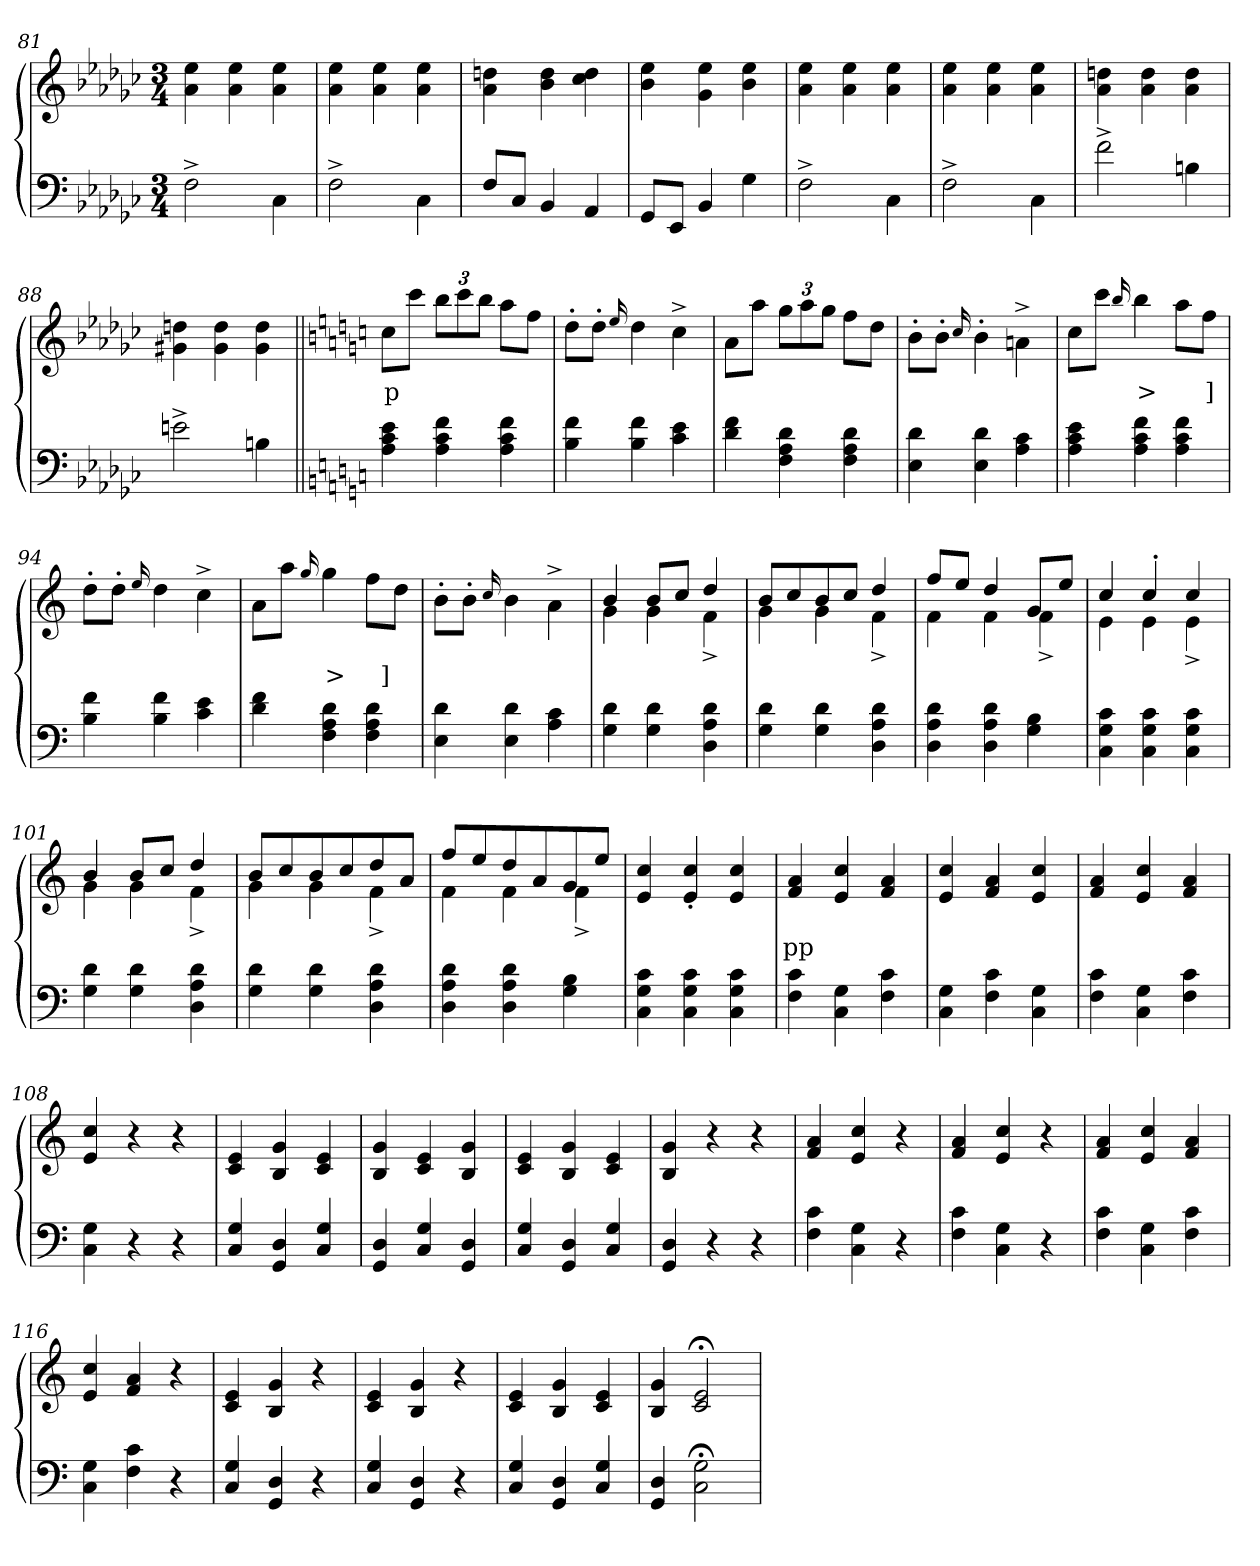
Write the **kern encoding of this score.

**kern	**kern	**text
*part2	*part1	*part1
*staff2	*staff1	*staff1
*clefF4	*clefG2	*
*k[b-e-a-d-g-c-]	*k[b-e-a-d-g-c-]	*
*M3/4	*M3/4	*
=81	=81	=81
2F^>	4ee- 4a-	.
.	4ee- 4a-	.
4C-\	4ee- 4a-	.
=82	=82	=82
2F^>	4ee- 4a-	.
.	4ee- 4a-	.
4C-\	4ee- 4a-	.
=83	=83	=83
8F/L	4ddn 4a-	.
8C-J	.	.
4BB-	4dd 4b-	.
4AA-	4dd 4cc-	.
=84	=84	=84
8GG-L	4ee- 4b-	.
8EE-J	.	.
4BB-	4ee- 4g-	.
4G-	4ee- 4b-	.
=85	=85	=85
2F^>	4ee- 4a-	.
.	4ee- 4a-	.
4C-\	4ee- 4a-	.
=86	=86	=86
2F^>	4ee- 4a-	.
.	4ee- 4a-	.
4C-\	4ee- 4a-	.
=87	=87	=87
2f^>	4ddn 4a-	.
.	4dd 4a-	.
4Bn	4dd 4a-	.
=88	=88	=88
2en^>	4ddn 4g#X	.
.	4dd 4g#	.
4Bn	4dd 4g#	.
=89||	=89||	=89||
*k[]	*k[]	*
4e 4c 4A	8ccL	p
.	8cccJ	.
4f 4c 4A	12bbL	.
.	12ccc	.
.	12bbJ	.
4f 4c 4A	8aaL	.
.	8ffJ	.
=90	=90	=90
4f 4B	8dd'>L	.
.	8dd'>J	.
.	16qqee/	.
4f 4B	4dd	.
4e 4c	4cc^>	.
=91	=91	=91
4f 4d	8aL	.
.	8aaJ	.
4d 4A 4F	12ggL	.
.	12aa	.
.	12ggJ	.
4d 4A 4F	8ffL	.
.	8ddJ	.
=92	=92	=92
4d 4E	8b'>L	.
.	8b'>J	.
.	16qqcc/	.
4d 4E	4b'>	.
4c 4A	4an^>\	.
=93	=93	=93
4e 4c 4A	8ccL	.
.	8cccJ	.
.	16qqbb/	.
4f 4c 4A	4bb	>
4f 4c 4A	8aaL	.
.	8ffJ	]
=94	=94	=94
4f 4B	8dd'>L	.
.	8dd'>J	.
.	16qqee/	.
4f 4B	4dd	.
4e 4c	4cc^>	.
=95	=95	=95
4f 4d	8aL	.
.	8aaJ	.
.	16qqgg/	.
4d 4A 4F	4gg	>
4d 4A 4F	8ffL	.
.	8ddJ	]
=96	=96	=96
4d 4E	8b'>L	.
.	8b'>J	.
.	16qqcc/	.
4d 4E	4b	.
4c 4A	4a^>\	.
=97	=97	=97
*	*^	*
4d 4G	4b	4g	.
4d 4G	8bL	4g	.
.	8ccJ	.	.
4d 4A 4D	4dd	4f^>	.
=98	=98	=98	=98
4d 4G	8bL	4g	.
.	8cc	.	.
4d 4G	8b	4g	.
.	8ccJ	.	.
4d 4A 4D	4dd	4f^>	.
=99	=99	=99	=99
4d 4A 4D	8ffL	4f	.
.	8eeJ	.	.
4d 4A 4D	4dd	4f	.
4B 4G	8gL	4f^>	.
.	8eeJ	.	.
=100	=100	=100	=100
4c 4G 4C	4cc	4e	.
4c 4G 4C	4cc'>	4e	.
4c 4G 4C	4cc	4e^>	.
=101	=101	=101	=101
4d 4G	4b	4g	.
4d 4G	8bL	4g	.
.	8ccJ	.	.
4d 4A 4D	4dd	4f^>	.
=102	=102	=102	=102
4d 4G	8bL	4g	.
.	8cc	.	.
4d 4G	8b	4g	.
.	8cc	.	.
4d 4A 4D	8dd	4f^>	.
.	8aJ	.	.
=103	=103	=103	=103
4d 4A 4D	8ffL	4f	.
.	8ee	.	.
4d 4A 4D	8dd	4f	.
.	8a	.	.
4B 4G	8g	4f^>	.
.	8eeJ	.	.
*	*v	*v	*
=104	=104	=104
4c 4G 4C	4cc 4e	.
4c 4G 4C	4cc'> 4e'>	.
4c 4G 4C	4cc 4e	.
=105	=105	=105
4c 4F	4a 4f	pp
4G 4C	4cc 4e	.
4c 4F	4a 4f	.
=106	=106	=106
4G 4C	4cc 4e	.
4c 4F	4a 4f	.
4G 4C	4cc 4e	.
=107	=107	=107
4c 4F	4a 4f	.
4G 4C	4cc 4e	.
4c 4F	4a 4f	.
=108	=108	=108
4G 4C	4cc 4e	.
4r	4r	.
4r	4r	.
=109	=109	=109
4G/ 4C/	4e 4c	.
4D 4GG	4g 4B	.
4G/ 4C/	4e 4c	.
=110	=110	=110
4D 4GG	4g 4B	.
4G/ 4C/	4e 4c	.
4D 4GG	4g 4B	.
=111	=111	=111
4G/ 4C/	4e 4c	.
4D 4GG	4g 4B	.
4G/ 4C/	4e 4c	.
=112	=112	=112
4D 4GG	4g 4B	.
4r	4r	.
4r	4r	.
=113	=113	=113
4c 4F	4a 4f	.
4G 4C	4cc 4e	.
4r	4r	.
=114	=114	=114
4c 4F	4a 4f	.
4G 4C	4cc 4e	.
4r	4r	.
=115	=115	=115
4c 4F	4a 4f	.
4G 4C	4cc 4e	.
4c 4F	4a 4f	.
=116	=116	=116
4G 4C	4cc 4e	.
4c 4F	4a 4f	.
4r	4r	.
=117	=117	=117
4G/ 4C/	4e 4c	.
4D 4GG	4g 4B	.
4r	4r	.
=118	=118	=118
4G/ 4C/	4e 4c	.
4D 4GG	4g 4B	.
4r	4r	.
=119	=119	=119
4G/ 4C/	4e 4c	.
4D 4GG	4g 4B	.
4G/ 4C/	4e 4c	.
=120	=120	=120
4D 4GG	4g 4B	.
2G;< 2C;<	2e;< 2c;<	.
=	=	=
*-	*-	*-
